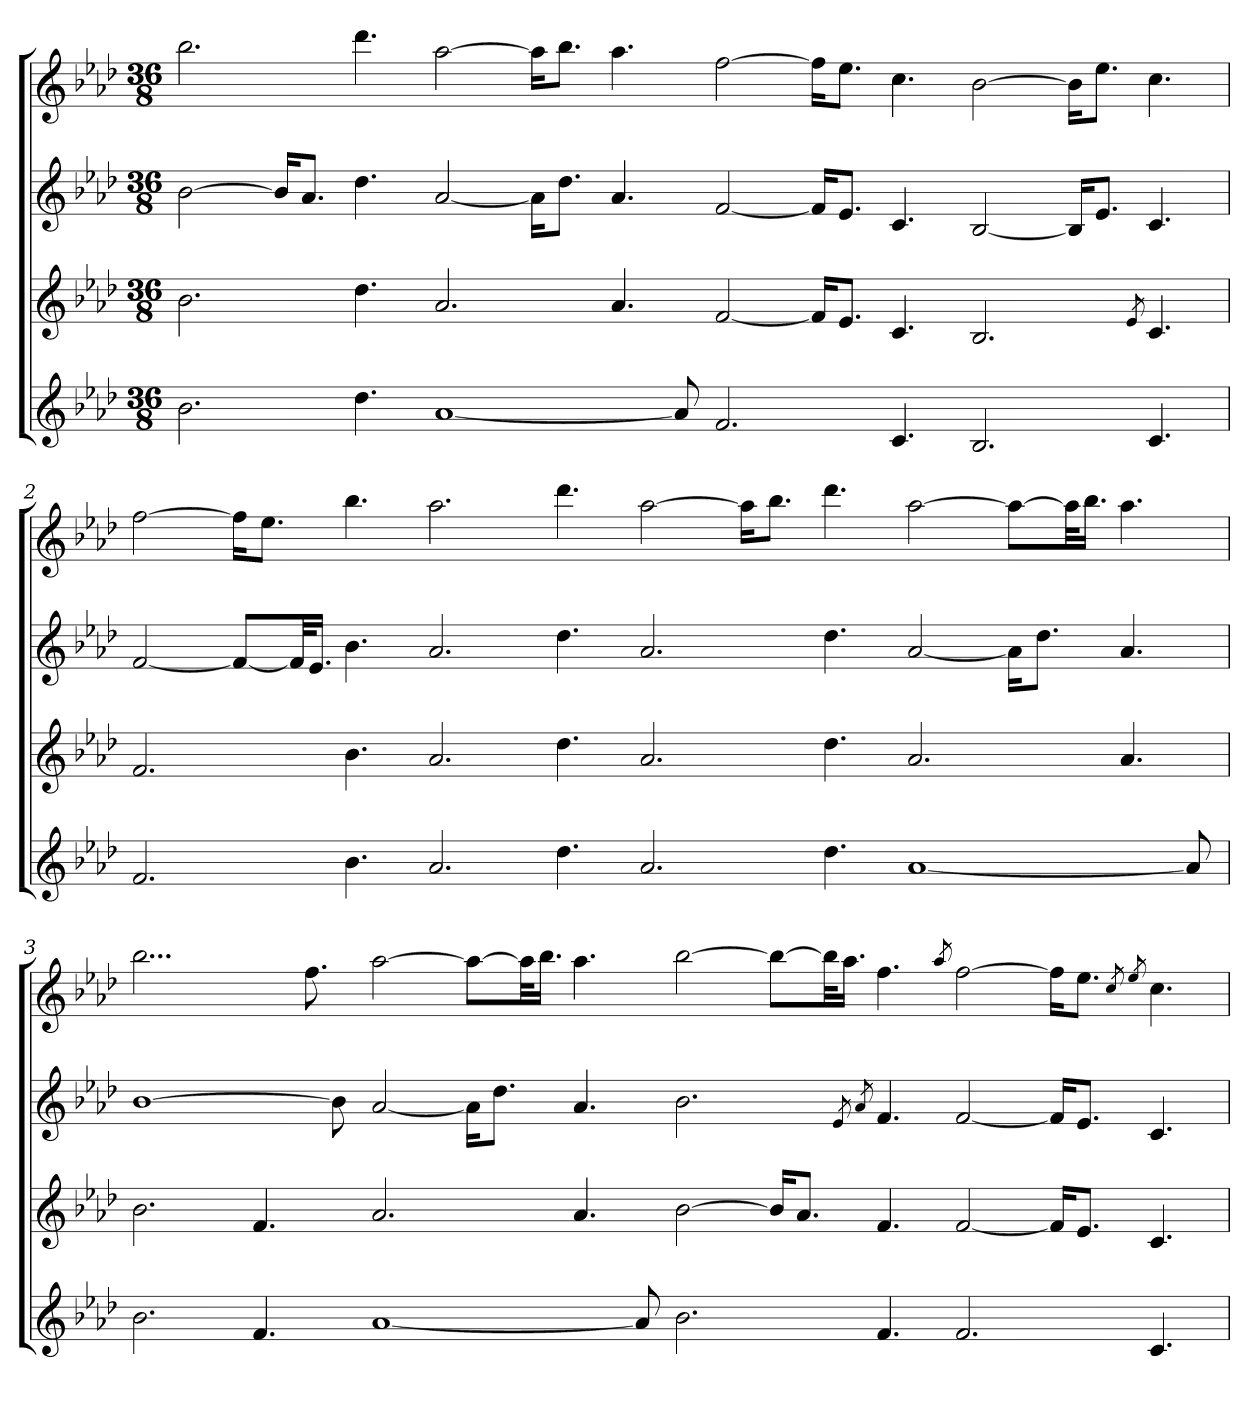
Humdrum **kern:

**kern	**kern	**kern	**kern
*part4	*part3	*part2	*part1
*staff4	*staff3	*staff2	*staff1
*clefG2	*clefG2	*clefG2	*clefG2
*k[b-e-a-d-]	*k[b-e-a-d-]	*k[b-e-a-d-]	*k[b-e-a-d-]
*M36/8	*M36/8	*M36/8	*M36/8
=1	=1	=1	=1
2.b-	2.b-	[2b-	2.bb-
.	.	16b-/KL]	.
.	.	8.a-/J	.
4.dd-	4.dd-	4.dd-	4.ddd-
[1a-	2.a-	[2a-	[2aa-
.	.	16a-\KL]	16aa-\KL]
.	.	8.dd-\J	8.bb-\J
.	4.a-	4.a-	4.aa-
8a-]	.	.	.
2.f	[2f	[2f	[2ff
.	16f/KL]	16f/KL]	16ff\KL]
.	8.e-/J	8.e-/J	8.ee-\J
4.c	4.c	4.c	4.cc
2.B-	2.B-	[2B-	[2b-
.	.	16B-/KL]	16b-\KL]
.	.	8.e-/J	8.ee-\J
.	8qe-	.	.
4.c	4.c	4.c	4.cc
=2	=2	=2	=2
2.f	2.f	[2f	[2ff
.	.	8f/L_	16ff\KL]
.	.	.	8.ee-\J
.	.	32f/KL]	.
.	.	16.e-/JJ	.
4.b-	4.b-	4.b-	4.bb-
2.a-	2.a-	2.a-	2.aa-
4.dd-	4.dd-	4.dd-	4.ddd-
2.a-	2.a-	2.a-	[2aa-
.	.	.	16aa-\KL]
.	.	.	8.bb-\J
4.dd-	4.dd-	4.dd-	4.ddd-
[1a-	2.a-	[2a-	[2aa-
.	.	16a-\KL]	8aa-\L_
.	.	8.dd-\J	.
.	.	.	32aa-\KL]
.	.	.	16.bb-\JJ
.	4.a-	4.a-	4.aa-
8a-]	.	.	.
=3	=3	=3	=3
2.b-	2.b-	[1b-	2...bb-
4.f	4.f	.	.
.	.	.	8.ff
.	.	8b-]	.
[1a-	2.a-	[2a-	[2aa-
.	.	16a-\KL]	8aa-\L_
.	.	8.dd-\J	.
.	.	.	32aa-\KL]
.	.	.	16.bb-\JJ
.	4.a-	4.a-	4.aa-
8a-]	.	.	.
2.b-	[2b-	2.b-	[2bb-
.	16b-/KL]	.	8bb-\L_
.	8.a-/J	.	.
.	.	.	32bb-\KL]
.	.	.	16.aa-\JJ
.	.	8qe-	.
.	.	8qa-	.
4.f	4.f	4.f	4.ff
.	.	.	8qaa-
2.f	[2f	[2f	[2ff
.	16f/KL]	16f/KL]	16ff\KL]
.	8.e-/J	8.e-/J	8.ee-\J
.	.	.	8qcc
.	.	.	8qee-
4.c	4.c	4.c	4.cc
=	=	=	=
*-	*-	*-	*-
